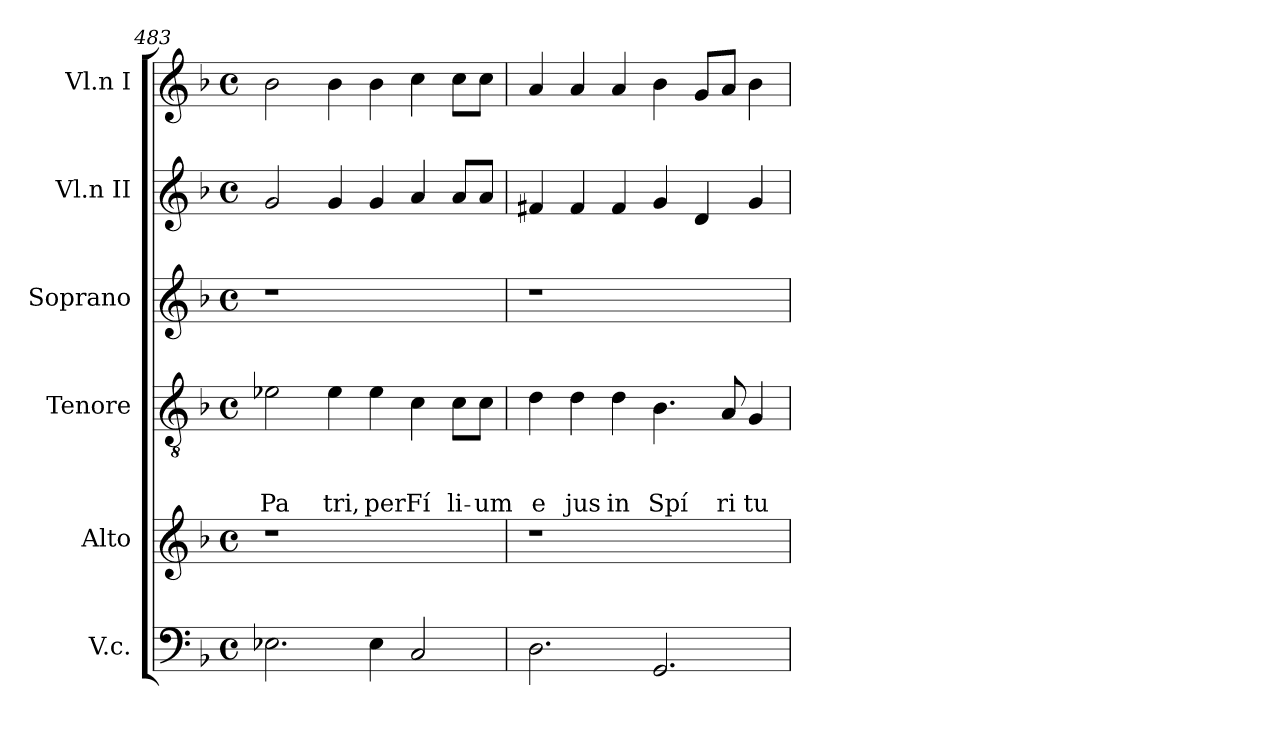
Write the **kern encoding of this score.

**kern	**kern	**kern	**text	**text	**text	**kern	**kern	**kern
*part6	*part5	*part4	*part4	*part4	*part4	*part3	*part2	*part1
*staff6	*staff5	*staff4	*staff4	*staff4	*staff4	*staff3	*staff2	*staff1
*I"V.c.	*I"Alto	*I"Tenore	*	*	*	*I"Soprano	*I"Vl.n II	*I"Vl.n I
*I'V.c.	*I'Alto	*I'Tenore	*	*	*	*I'Soprano	*I'Vl.n II	*I'Vl.n I
!!LO:LB:g=z
*clefF4	*clefG2	*clefGv2	*	*	*	*clefG2	*clefG2	*clefG2
*k[b-]	*k[b-]	*k[b-]	*	*	*	*k[b-]	*k[b-]	*k[b-]
*F:	*F:	*F:	*	*	*	*F:	*F:	*F:
*M4/4	*M4/4	*M4/4	*	*	*	*M4/4	*M4/4	*M4/4
*met(c)	*met(c)	*met(c)	*	*	*	*met(c)	*met(c)	*met(c)
=483	=483	=483	=483	=483	=483	=483	=483	=483
!	!	!	!	!	!LO:LY:b	!	!	!
2.E-X\	1r	2e-X\	.	.	Pa	1r	2g/	2b-\
!	!	!	!	!	!LO:LY:b	!	!	!
.	.	4e-\	.	.	tri,	.	4g/	4b-\
!	!	!	!	!	!LO:LY:b	!	!	!
4E-\	.	4e-\	.	.	per	.	4g/	4b-\
!	!	!	!	!	!LO:LY:b	!	!	!
2C/	2ryy	4c\	.	.	Fí	2ryy	4a/	4cc\
!	!	!	!	!	!LO:LY:b	!	!	!
.	.	8c\L	.	.	li-	.	8a/L	8cc\L
!	!	!	!	!	!LO:LY:b	!	!	!
.	.	8c\J	.	.	-um	.	8a/J	8cc\J
=484	=484	=484	=484	=484	=484	=484	=484	=484
!	!	!	!	!	!LO:LY:b	!	!	!
2.D\	1r	4d\	.	.	e	1r	4f#X/	4a/
!	!	!	!	!	!LO:LY:b	!	!	!
.	.	4d\	.	.	jus	.	4f#/	4a/
!	!	!	!	!	!LO:LY:b	!	!	!
.	.	4d\	.	.	in	.	4f#/	4a/
!	!	!	!	!	!LO:LY:b	!	!	!
2.GG/	.	4.B-\	.	.	Spí	.	4g/	4b-\
.	2ryy	.	.	.	.	2ryy	4d/	8g/L
!	!	!	!	!	!LO:LY:b	!	!	!
.	.	8A/	.	.	ri	.	.	8a/J
!	!	!	!	!	!LO:LY:b	!	!	!
.	.	4G/	.	.	tu	.	4g/	4b-\
=	=	=	=	=	=	=	=	=
*-	*-	*-	*-	*-	*-	*-	*-	*-
